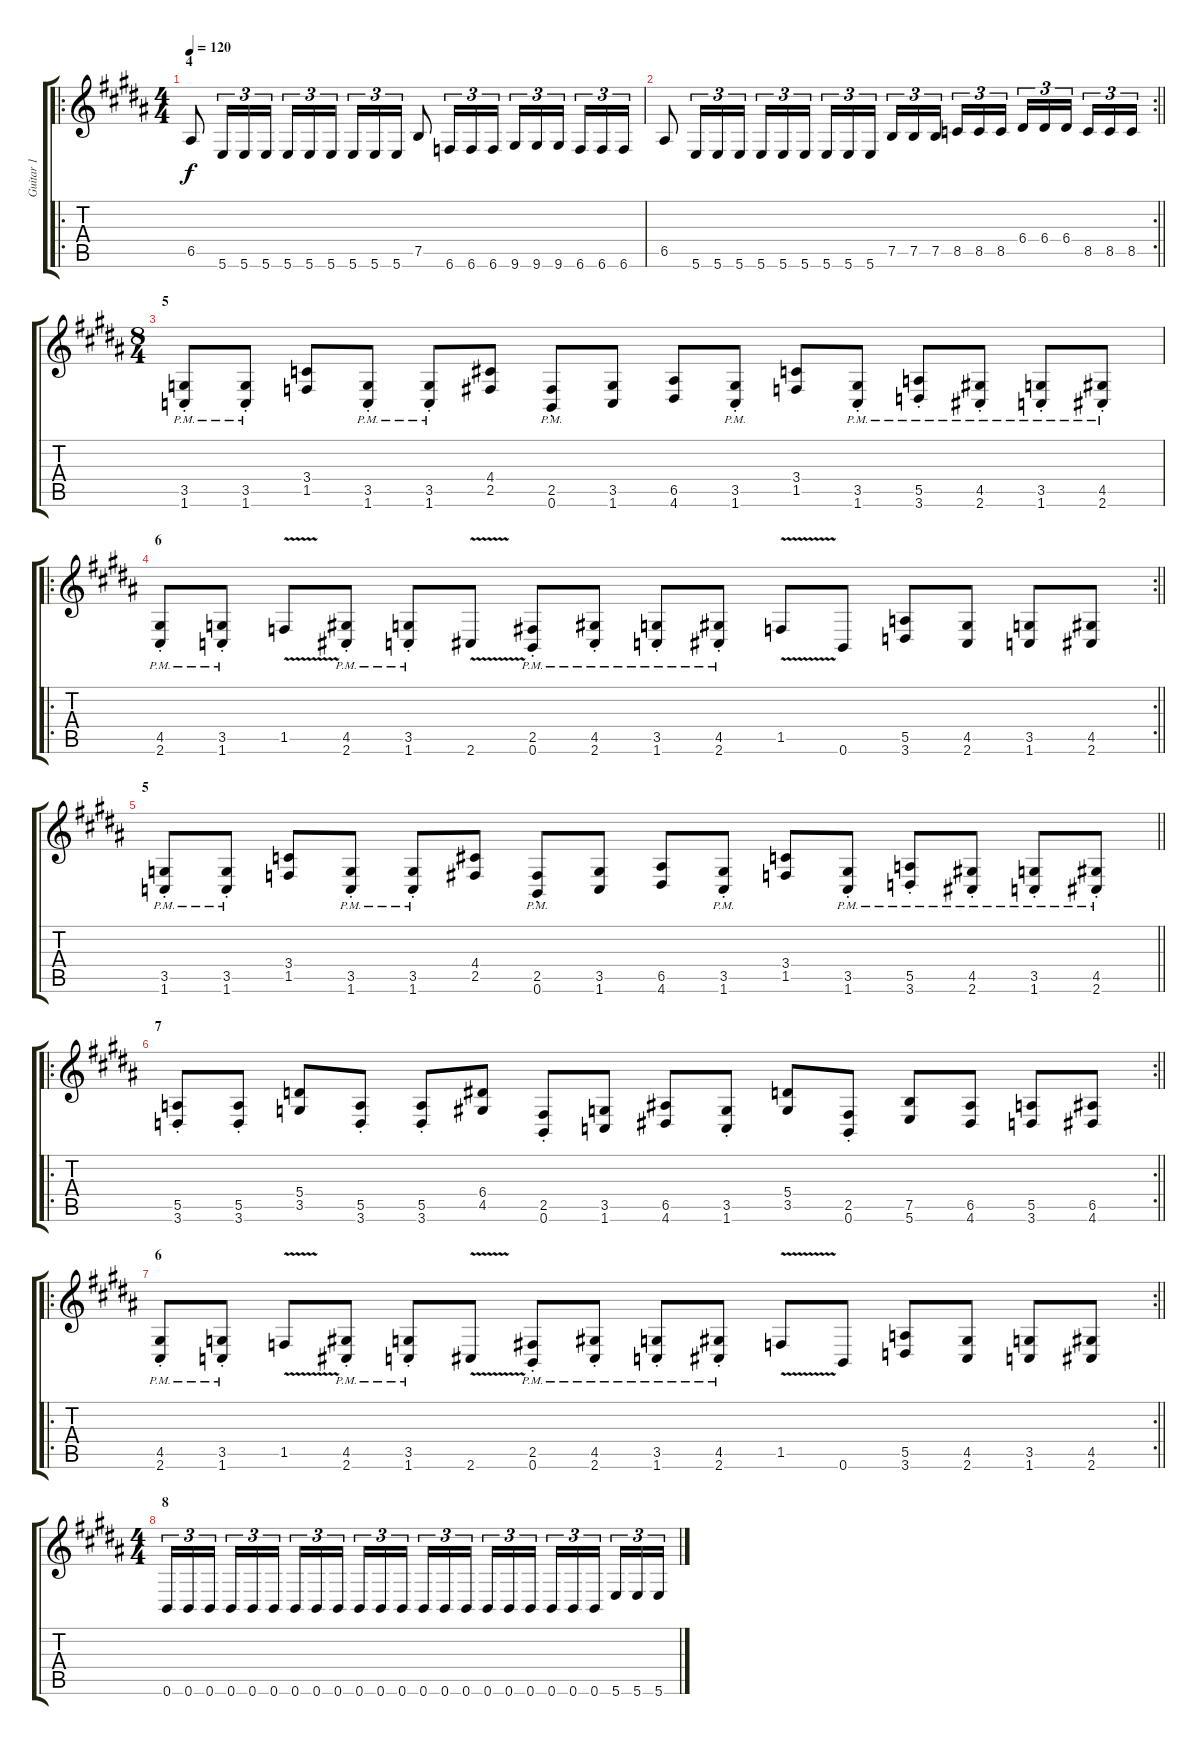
\track ("Guitar 1" "Guitar 1") {instrument distortionguitar}
\staff {score tabs}
\tuning (B3 Gb3 D3 A2 E2 B1) {hide}
\ro
\ts (4 4)
\section ("" "4")
\tempo 120
\clef g2
\ks b
6.5.8{dy f} 5.6.16{tu (3 2)} 5.6.16{tu (3 2)} 5.6.16{tu (3 2)} 5.6.16{tu (3 2)} 5.6.16{tu (3 2)} 5.6.16{tu (3 2) beam splitsecondary} 5.6.16{tu (3 2)} 5.6.16{tu (3 2)} 5.6.16{tu (3 2)} 7.5.8 6.6.16{tu (3 2)} 6.6.16{tu (3 2)} 6.6.16{tu (3 2)} 9.6.16{tu (3 2)} 9.6.16{tu (3 2)} 9.6.16{tu (3 2) beam splitsecondary} 6.6.16{tu (3 2)} 6.6.16{tu (3 2)} 6.6.16{tu (3 2)} |
\rc 2
\barLineRight lightlight
\ks g#minor
6.5.8 5.6.16{tu (3 2)} 5.6.16{tu (3 2)} 5.6.16{tu (3 2)} 5.6.16{tu (3 2)} 5.6.16{tu (3 2)} 5.6.16{tu (3 2) beam splitsecondary} 5.6.16{tu (3 2)} 5.6.16{tu (3 2)} 5.6.16{tu (3 2)} 7.5.16{tu (3 2)} 7.5.16{tu (3 2)} 7.5.16{tu (3 2) beam splitsecondary} 8.5.16{tu (3 2)} 8.5.16{tu (3 2)} 8.5.16{tu (3 2)} 6.4.16{tu (3 2)} 6.4.16{tu (3 2)} 6.4.16{tu (3 2) beam splitsecondary} 8.5.16{tu (3 2)} 8.5.16{tu (3 2)} 8.5.16{tu (3 2)} |
\ts (8 4)
\section ("" "5")
\ks b
(3.5{pm st} 1.6{pm st}).8 (3.5{pm st} 1.6{pm st}).8 (3.4 1.5).8 (3.5{pm st} 1.6{pm st}).8 (3.5{pm st} 1.6{pm st}).8 (4.4 2.5).8 (2.5{pm st} 0.6{pm st}).8 (3.5 1.6).8 (6.5 4.6).8 (3.5{pm st} 1.6{pm st}).8 (3.4 1.5).8 (3.5{pm st} 1.6{pm st}).8 (5.5{pm st} 3.6{pm st}).8 (4.5{pm st} 2.6{pm st}).8 (3.5{pm st} 1.6{pm st}).8 (4.5{pm st} 2.6{pm st}).8 |
\ro
\rc 2
\section ("" "6")
\barLineRight lightlight
(4.5{pm st} 2.6{pm st}).8 (3.5{pm st} 1.6{pm st}).8 1.5{v}.8{instrument guitarharmonics} (4.5{pm st} 2.6{pm st}).8{instrument distortionguitar} (3.5{pm st} 1.6{pm st}).8 2.6{v}.8{instrument guitarharmonics} (2.5{pm st} 0.6{pm st}).8{instrument distortionguitar} (4.5{pm st} 2.6{pm st}).8 (3.5{pm st} 1.6{pm st}).8 (4.5{pm st} 2.6{pm st}).8 1.5{v}.8{instrument guitarharmonics} 0.6.8{instrument distortionguitar} (5.5 3.6).8 (4.5 2.6).8 (3.5 1.6).8 (4.5 2.6).8 |
\section ("" "5")
\barLineRight lightlight
(3.5{pm st} 1.6{pm st}).8 (3.5{pm st} 1.6{pm st}).8 (3.4 1.5).8 (3.5{pm st} 1.6{pm st}).8 (3.5{pm st} 1.6{pm st}).8 (4.4 2.5).8 (2.5{pm st} 0.6{pm st}).8 (3.5 1.6).8 (6.5 4.6).8 (3.5{pm st} 1.6{pm st}).8 (3.4 1.5).8 (3.5{pm st} 1.6{pm st}).8 (5.5{pm st} 3.6{pm st}).8 (4.5{pm st} 2.6{pm st}).8 (3.5{pm st} 1.6{pm st}).8 (4.5{pm st} 2.6{pm st}).8 |
\ro
\rc 2
\section ("" "7")
\barLineRight lightlight
(5.5{st} 3.6{st}).8 (5.5{st} 3.6{st}).8 (5.4 3.5).8 (5.5{st} 3.6{st}).8 (5.5{st} 3.6{st}).8 (6.4 4.5).8 (2.5{st} 0.6{st}).8 (3.5 1.6).8 (6.5 4.6).8 (3.5{st} 1.6{st}).8 (5.4 3.5).8 (2.5{st} 0.6{st}).8 (7.5 5.6).8 (6.5 4.6).8 (5.5 3.6).8 (6.5 4.6).8 |
\ro
\rc 2
\section ("" "6")
\barLineRight lightlight
(4.5{pm st} 2.6{pm st}).8 (3.5{pm st} 1.6{pm st}).8 1.5{v}.8{instrument guitarharmonics} (4.5{pm st} 2.6{pm st}).8{instrument distortionguitar} (3.5{pm st} 1.6{pm st}).8 2.6{v}.8{instrument guitarharmonics} (2.5{pm st} 0.6{pm st}).8{instrument distortionguitar} (4.5{pm st} 2.6{pm st}).8 (3.5{pm st} 1.6{pm st}).8 (4.5{pm st} 2.6{pm st}).8 1.5{v}.8{instrument guitarharmonics} 0.6.8{instrument distortionguitar} (5.5 3.6).8 (4.5 2.6).8 (3.5 1.6).8 (4.5 2.6).8 |
\ts (4 4)
\section ("" "8")
0.6.16{tu (3 2)} 0.6.16{tu (3 2)} 0.6.16{tu (3 2) beam splitsecondary} 0.6.16{tu (3 2)} 0.6.16{tu (3 2)} 0.6.16{tu (3 2)} 0.6.16{tu (3 2)} 0.6.16{tu (3 2)} 0.6.16{tu (3 2) beam splitsecondary} 0.6.16{tu (3 2)} 0.6.16{tu (3 2)} 0.6.16{tu (3 2)} 0.6.16{tu (3 2)} 0.6.16{tu (3 2)} 0.6.16{tu (3 2) beam splitsecondary} 0.6.16{tu (3 2)} 0.6.16{tu (3 2)} 0.6.16{tu (3 2)} 0.6.16{tu (3 2)} 0.6.16{tu (3 2)} 0.6.16{tu (3 2) beam splitsecondary} 5.6.16{tu (3 2)} 5.6.16{tu (3 2)} 5.6.16{tu (3 2)}
